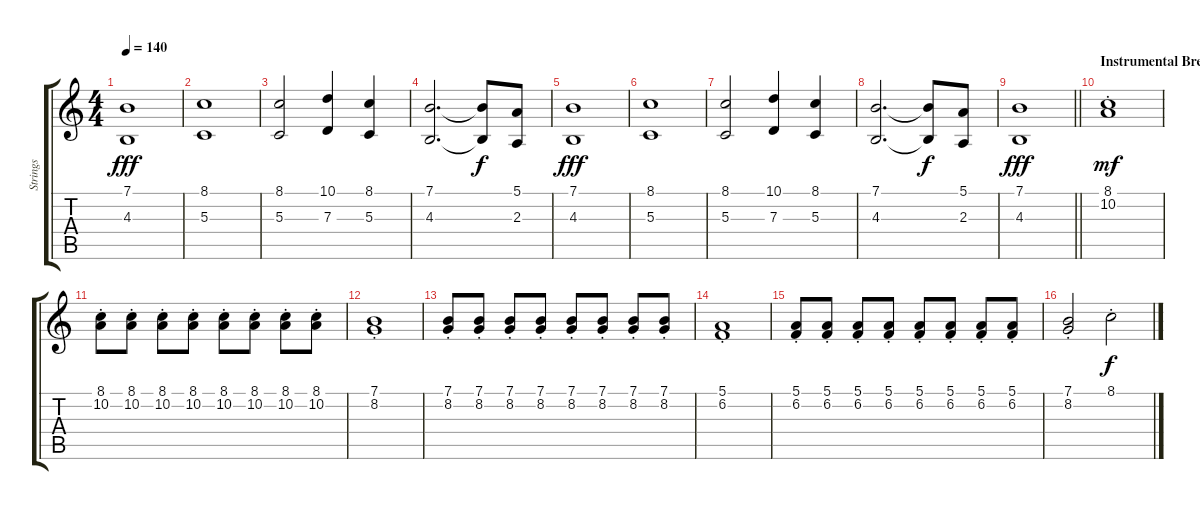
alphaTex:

\track ("Strings" "Strings") {instrument stringensemble1}
\staff {score tabs}
\tuning (E4 B3 G3 D3 A2 E2) {hide}
\ts (4 4)
\tempo 140
\clef g2
\ks c
(7.1 4.3).1{dy fff} |
(8.1 5.3).1 |
(8.1 5.3).2 (10.1 7.3).4 (8.1 5.3).4 |
(7.1 4.3).2{d} (7.1{t} 4.3{t}).8{dy f} (5.1 2.3).8 |
(7.1 4.3).1{dy fff} |
(8.1 5.3).1 |
(8.1 5.3).2 (10.1 7.3).4 (8.1 5.3).4 |
(7.1 4.3).2{d} (7.1{t} 4.3{t}).8{dy f} (5.1 2.3).8 |
\barLineRight lightlight
(7.1 4.3).1{dy fff} |
\section ("" "Instrumental Break")
(8.1{st} 10.2{st}).1{dy mf volume 14 instrument pad3polysynth} |
(8.1{st} 10.2{st}).8 (8.1{st} 10.2{st}).8 (8.1{st} 10.2{st}).8 (8.1{st} 10.2{st}).8 (8.1{st} 10.2{st}).8 (8.1{st} 10.2{st}).8 (8.1{st} 10.2{st}).8 (8.1{st} 10.2{st}).8 |
(7.1{st} 8.2{st}).1 |
(7.1{st} 8.2{st}).8 (7.1{st} 8.2{st}).8 (7.1{st} 8.2{st}).8 (7.1{st} 8.2{st}).8 (7.1{st} 8.2{st}).8 (7.1{st} 8.2{st}).8 (7.1{st} 8.2{st}).8 (7.1{st} 8.2{st}).8 |
(5.1{st} 6.2{st}).1 |
(5.1{st} 6.2{st}).8 (5.1{st} 6.2{st}).8 (5.1{st} 6.2{st}).8 (5.1{st} 6.2{st}).8 (5.1{st} 6.2{st}).8 (5.1{st} 6.2{st}).8 (5.1{st} 6.2{st}).8 (5.1{st} 6.2{st}).8 |
(7.1{st} 8.2{st}).2 8.1{st}.2{dy f}
